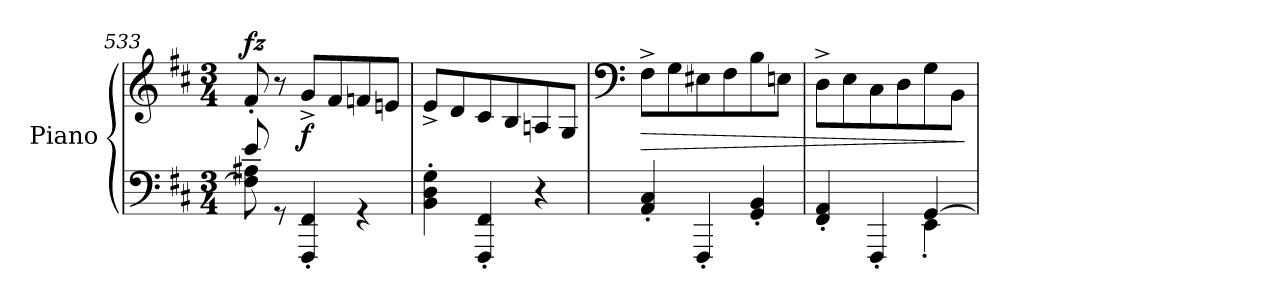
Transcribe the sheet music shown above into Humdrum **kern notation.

**kern	**kern	**dynam
*part1	*part1	*part1
*staff2	*staff1	*staff1/2
*I"Piano	*	*
*I'Pno	*	*
*clefF4	*clefG2	*
*k[f#c#]	*k[f#c#]	*
*M3/4	*M3/4	*
=533	=533	=533
*^	*	*
!	!	!	!LO:DY:a
8e/	8F#\] 8A#X\	8f#'/	fz
8rGG	2ryy	8r	.
!	!	!	!LO:DY:b
4FFF#/' 4FF#/'	.	8g^/L	f
.	.	8f#/	.
4rGG	.	8fn/	.
.	8ryy	8en/J	.
*v	*v	*	*
=534	=534	=534
4BB\' 4D\' 4G\'	8e^/L	.
.	8d/	.
4FFF#/' 4FF#/'	8c#/	.
.	8B/	.
4r	8An/	.
.	8G/J	.
!!LO:LB:g=z
=535	=535	=535
*	*clefF4	*
!	!	!LO:HP:b
4AA/' 4C#/'	8F#^\L	>
.	8G\	.
4FFF#'/	8E#X\	.
.	8F#\	.
4GG/' 4BB/'	8B\	.
.	8En\J	.
=536	=536	=536
*^	*	*
4FF#/' 4AA/'	2ryy	8D^\L	.
.	.	8E\	.
4FFF#'/	.	8C#\	.
.	.	8D\	.
[4GG/	4EE'\	8G\	.
.	.	8BB\J	.
*v	*v	*	*
.	.	]
=	=	=
*-	*-	*-
